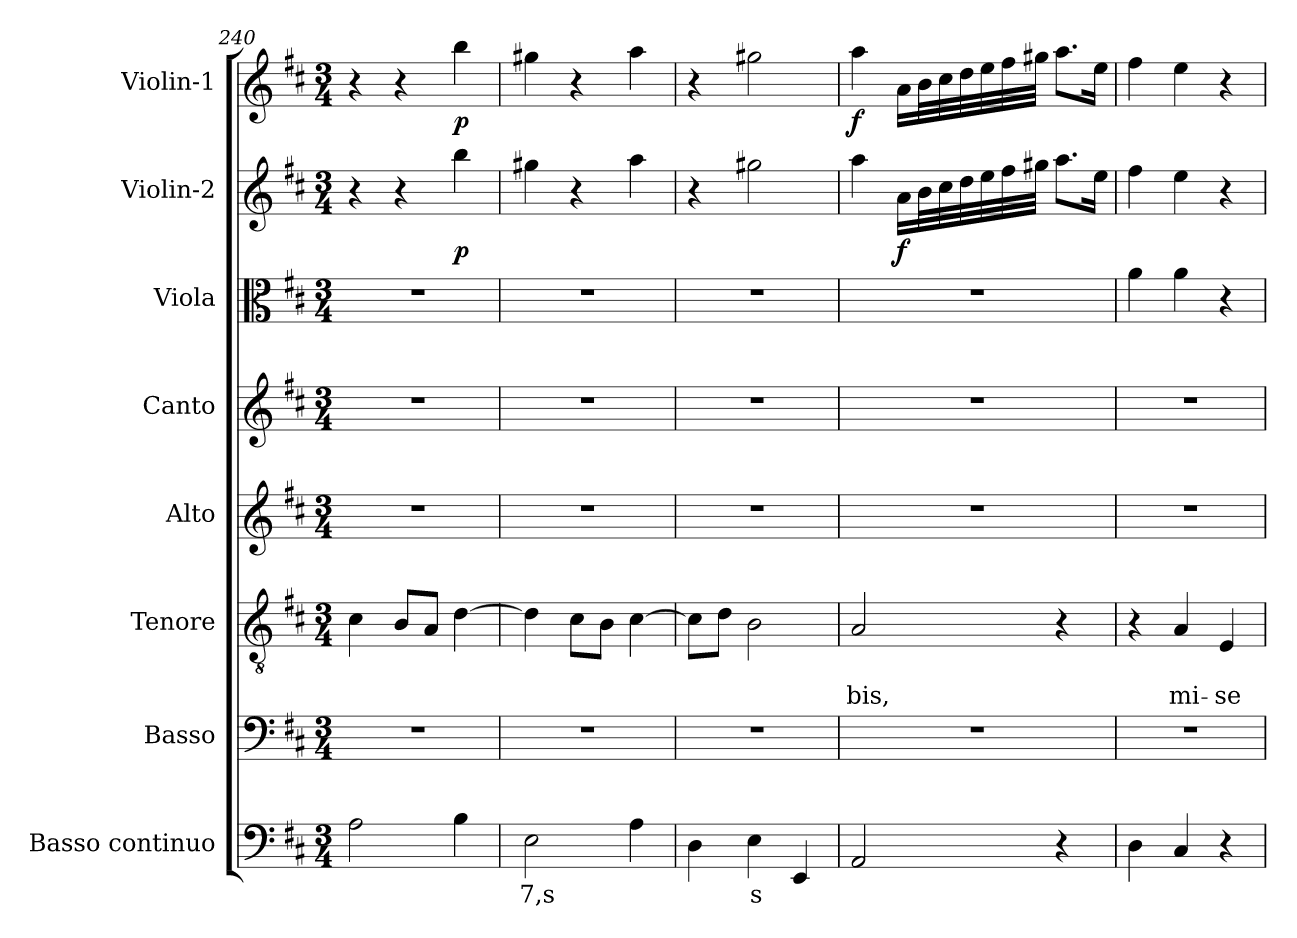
**kern	**text	**kern	**kern	**text	**text	**kern	**kern	**kern	**kern	**dynam	**kern	**dynam
*part8	*part8	*part7	*part6	*part6	*part6	*part5	*part4	*part3	*part2	*part2	*part1	*part1
*staff8	*staff8	*staff7	*staff6	*staff6	*staff6	*staff5	*staff4	*staff3	*staff2	*staff2	*staff1	*staff1
*I"Basso continuo	*	*I"Basso	*I"Tenore	*	*	*I"Alto	*I"Canto	*I"Viola	*I"Violin-2	*	*I"Violin-1	*
*I'BC	*	*I'B	*I'T	*	*	*I'A	*I'C	*I'Va	*I'V2	*	*I'V1	*
*clefF4	*	*clefF4	*clefGv2	*	*	*clefG2	*clefG2	*clefC3	*clefG2	*	*clefG2	*
*k[f#c#]	*	*k[f#c#]	*k[f#c#]	*	*	*k[f#c#]	*k[f#c#]	*k[f#c#]	*k[f#c#]	*	*k[f#c#]	*
*D:	*	*D:	*D:	*	*	*D:	*D:	*D:	*D:	*	*D:	*
*M3/4	*	*M3/4	*M3/4	*	*	*M3/4	*M3/4	*M3/4	*M3/4	*	*M3/4	*
=240	=240	=240	=240	=240	=240	=240	=240	=240	=240	=240	=240	=240
2A\	.	2.r	4c#\	.	.	2.r	2.r	2.r	4r	.	4r	.
.	.	.	8B/L	.	.	.	.	.	4r	.	4r	.
.	.	.	8A/J	.	.	.	.	.	.	.	.	.
!	!	!	!	!	!	!	!	!	!	!LO:DY:b	!	!LO:DY:b
4B\	.	.	[4d\	.	.	.	.	.	4bb\	p	4bb\	p
=241	=241	=241	=241	=241	=241	=241	=241	=241	=241	=241	=241	=241
!	!LO:LY:b	!	!	!	!	!	!	!	!	!	!	!
2E\	7,s	2.r	4d\]	.	.	2.r	2.r	2.r	4gg#X\	.	4gg#X\	.
.	.	.	8c#\L	.	.	.	.	.	4r	.	4r	.
.	.	.	8B\J	.	.	.	.	.	.	.	.	.
4A\	.	.	[4c#\	.	.	.	.	.	4aa\	.	4aa\	.
!!LO:PB:g=z
=242	=242	=242	=242	=242	=242	=242	=242	=242	=242	=242	=242	=242
4D\	.	2.r	8c#\L]	.	.	2.r	2.r	2.r	4r	.	4r	.
.	.	.	8d\J	.	.	.	.	.	.	.	.	.
!	!LO:LY:b	!	!	!	!	!	!	!	!	!	!	!
4E\	s	.	2B\	.	.	.	.	.	2gg#X\	.	2gg#X\	.
4EE/	.	.	.	.	.	.	.	.	.	.	.	.
=243	=243	=243	=243	=243	=243	=243	=243	=243	=243	=243	=243	=243
!	!	!	!	!	!LO:LY:b	!	!	!	!	!	!	!LO:DY:b
2AA/	.	2.r	2A/	.	-bis,	2.r	2.r	2.r	4aa\	.	4aa\	f
!	!	!	!	!	!	!	!	!	!	!LO:DY:b	!	!
.	.	.	.	.	.	.	.	.	16a\LL	f	16a\LL	.
.	.	.	.	.	.	.	.	.	32b\L	.	32b\L	.
.	.	.	.	.	.	.	.	.	32cc#\	.	32cc#\	.
.	.	.	.	.	.	.	.	.	32dd\	.	32dd\	.
.	.	.	.	.	.	.	.	.	32ee\	.	32ee\	.
.	.	.	.	.	.	.	.	.	32ff#\	.	32ff#\	.
.	.	.	.	.	.	.	.	.	32gg#X\JJJ	.	32gg#X\JJJ	.
4r	.	.	4r	.	.	.	.	.	8.aa\L	.	8.aa\L	.
.	.	.	.	.	.	.	.	.	16ee\Jk	.	16ee\Jk	.
=244	=244	=244	=244	=244	=244	=244	=244	=244	=244	=244	=244	=244
4D\	.	2.r	4r	.	.	2.r	2.r	4a\	4ff#\	.	4ff#\	.
!	!	!	!	!	!LO:LY:b	!	!	!	!	!	!	!
4C#/	.	.	4A/	.	mi-	.	.	4a\	4ee\	.	4ee\	.
!	!	!	!	!	!LO:LY:b	!	!	!	!	!	!	!
4r	.	.	4E/	.	-se-	.	.	4r	4r	.	4r	.
=	=	=	=	=	=	=	=	=	=	=	=	=
*-	*-	*-	*-	*-	*-	*-	*-	*-	*-	*-	*-	*-
